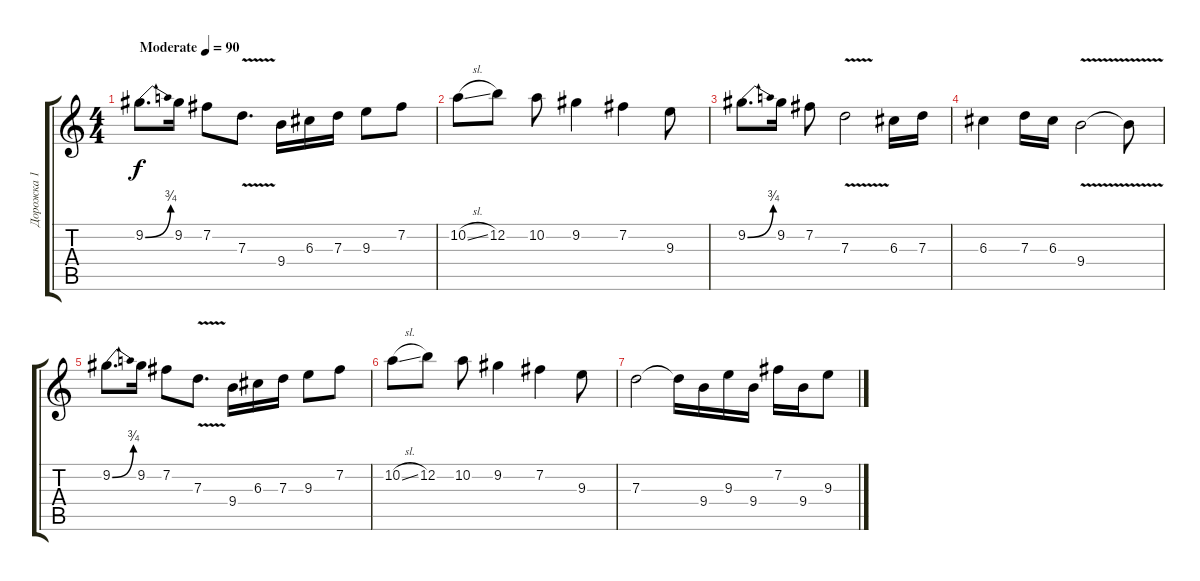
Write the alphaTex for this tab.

\track ("Дорожка 1" "Дорожка 1") {instrument distortionguitar}
\staff {score tabs}
\tuning (E4 B3 G3 D3 A2 E2) {hide}
\ts (4 4)
\tempo (90 "Moderate")
\clef g2
\ks c
9.2{be (bend 0 0 60 3)}.8{d dy f instrument distortionguitar} 9.2.16 7.2.8 7.3{v}.8{d} 9.4.16 6.3.16 7.3.16 9.3.8 7.2.8 |
10.2{sl}.8 12.2.8 10.2.8 9.2.4 7.2.4 9.3.8 |
9.2{be (bend 0 0 60 3)}.8{d} 9.2.16 7.2.8 7.3{v}.2 6.3.16 7.3.16 |
6.3.4 7.3.16 6.3.16 9.4{v}.2 9.4{t}.8 |
9.2{be (bend 0 0 60 3)}.8{d} 9.2.16 7.2.8 7.3{v}.8{d} 9.4.16 6.3.16 7.3.16 9.3.8 7.2.8 |
10.2{sl}.8 12.2.8 10.2.8 9.2.4 7.2.4 9.3.8 |
7.3.2 7.3{t}.16 9.4.16 9.3.16 9.4.16 7.2.16 9.4.16 9.3.8
